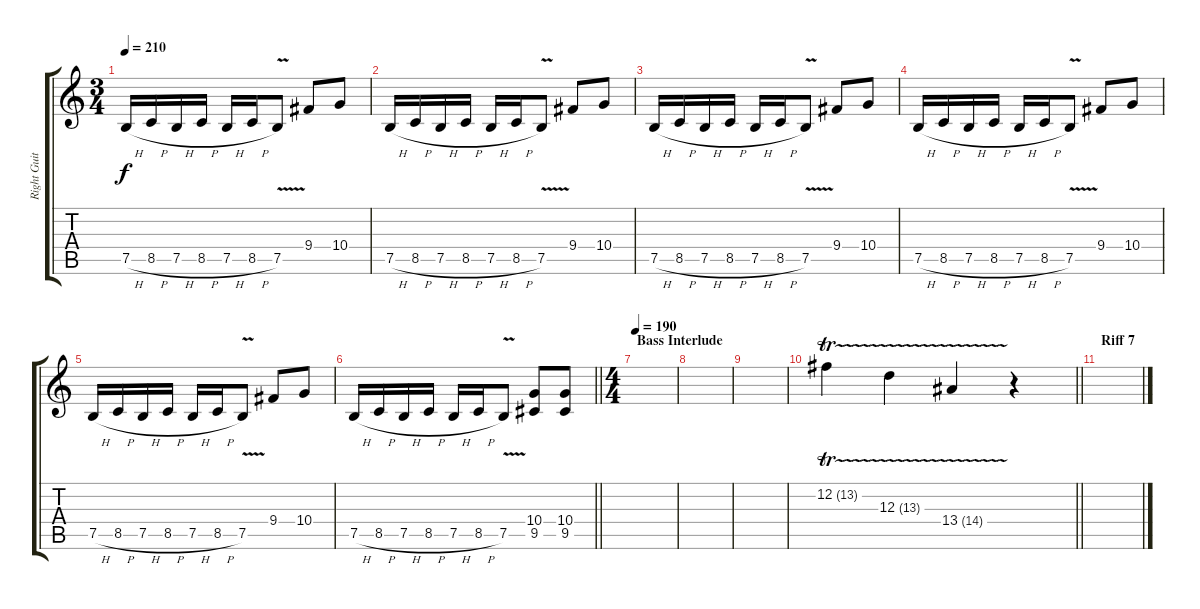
\track ("Right Guitar" "Right Guit") {instrument distortionguitar}
\staff {score tabs}
\tuning (B3 Gb3 D3 A2 E2 B1) {hide}
\ts (3 4)
\tempo 210
\clef g2
\ks c
7.5{h}.16{dy f} 8.5{h}.16 7.5{h}.16 8.5{h}.16 7.5{h}.16 8.5{h}.16 7.5{v}.8 9.4.8 10.4.8 |
7.5{h}.16 8.5{h}.16 7.5{h}.16 8.5{h}.16 7.5{h}.16 8.5{h}.16 7.5{v}.8 9.4.8 10.4.8 |
7.5{h}.16 8.5{h}.16 7.5{h}.16 8.5{h}.16 7.5{h}.16 8.5{h}.16 7.5{v}.8 9.4.8 10.4.8 |
7.5{h}.16 8.5{h}.16 7.5{h}.16 8.5{h}.16 7.5{h}.16 8.5{h}.16 7.5{v}.8 9.4.8 10.4.8 |
7.5{h}.16 8.5{h}.16 7.5{h}.16 8.5{h}.16 7.5{h}.16 8.5{h}.16 7.5{v}.8 9.4.8 10.4.8 |
\barLineRight lightlight
7.5{h}.16 8.5{h}.16 7.5{h}.16 8.5{h}.16 7.5{h}.16 8.5{h}.16 7.5{v}.8 (10.4 9.5).8 (10.4 9.5).8 |
\ts (4 4)
\section ("" "Bass Interlude")
\tempo 190
|
|
|
\barLineRight lightlight
12.2{tr (13 16)}.4 12.3{tr (13 16)}.4 13.4{tr (14 16)}.4 r.4 |
\section ("" "Riff 7")
